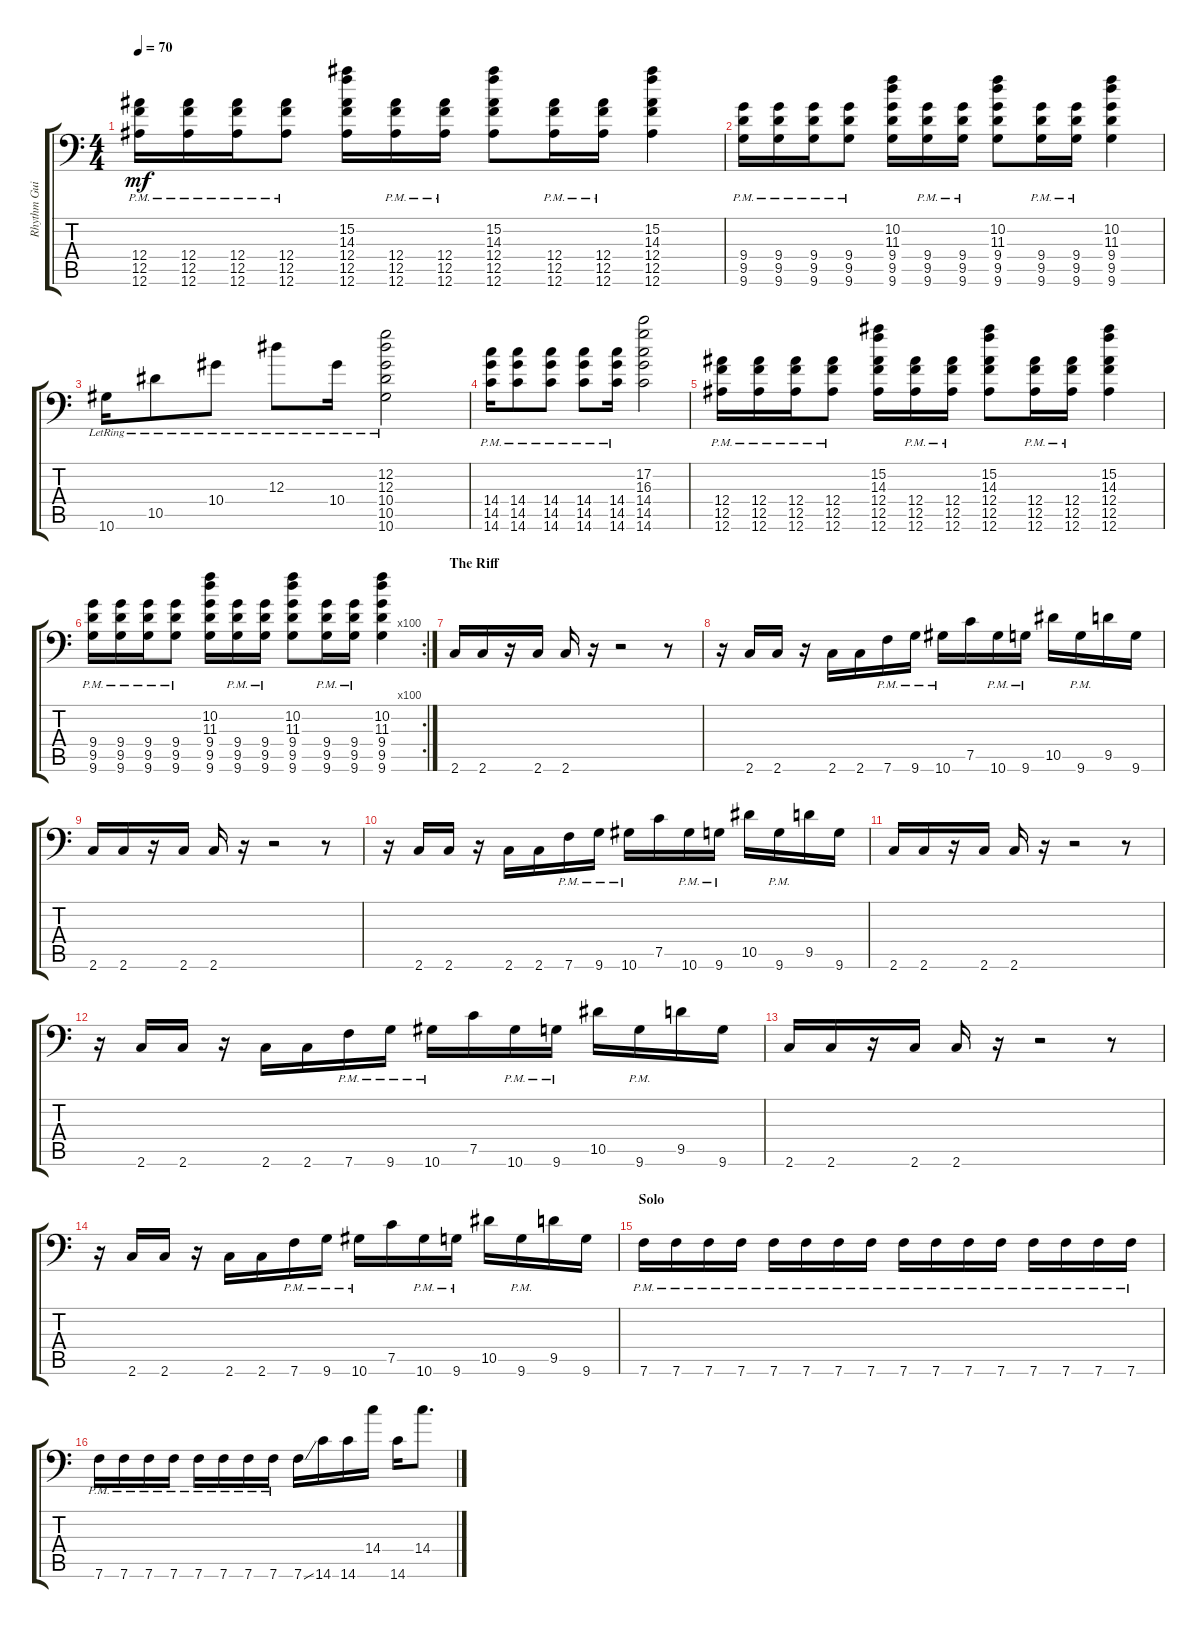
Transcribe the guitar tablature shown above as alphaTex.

\track ("Rhythm Guitar" "Rhythm Gui") {instrument overdrivenguitar}
\staff {score tabs}
\tuning (C4 G3 Eb3 Bb2 F2 Bb1) {hide}
\ts (4 4)
\tempo 70
\clef f4
\ks c
(12.4{pm} 12.5{pm} 12.6{pm}).16{dy mf} (12.4{pm} 12.5{pm} 12.6{pm}).16 (12.4{pm} 12.5{pm} 12.6{pm}).16 (12.4{pm} 12.5{pm} 12.6{pm}).8 (15.2 14.3 12.4 12.5 12.6).16 (12.4{pm} 12.5{pm} 12.6{pm}).16 (12.4{pm} 12.5{pm} 12.6{pm}).16 (15.2 14.3 12.4 12.5 12.6).8 (12.4{pm} 12.5{pm} 12.6{pm}).16 (12.4{pm} 12.5{pm} 12.6{pm}).16 (15.2 14.3 12.4 12.5 12.6).4 |
(9.4{pm} 9.5{pm} 9.6{pm}).16 (9.4{pm} 9.5{pm} 9.6{pm}).16 (9.4{pm} 9.5{pm} 9.6{pm}).16 (9.4{pm} 9.5{pm} 9.6{pm}).8 (10.2 11.3 9.4 9.5 9.6).16 (9.4{pm} 9.5{pm} 9.6{pm}).16 (9.4{pm} 9.5{pm} 9.6{pm}).16 (10.2 11.3 9.4 9.5 9.6).8 (9.4{pm} 9.5{pm} 9.6{pm}).16 (9.4{pm} 9.5{pm} 9.6{pm}).16 (10.2 11.3 9.4 9.5 9.6).4 |
10.6{lr}.16 10.5{lr}.8 10.4{lr}.8 12.3{lr}.8 10.4{lr}.16 (12.2{lr} 12.3{lr} 10.4{lr} 10.5{lr} 10.6{lr}).2 |
(14.4{pm} 14.5{pm} 14.6{pm}).16 (14.4{pm} 14.5{pm} 14.6{pm}).8 (14.4{pm} 14.5{pm} 14.6{pm}).8 (14.4{pm} 14.5{pm} 14.6{pm}).8 (14.4{pm} 14.5{pm} 14.6{pm}).16 (17.2 16.3 14.4 14.5 14.6).2 |
(12.4{pm} 12.5{pm} 12.6{pm}).16 (12.4{pm} 12.5{pm} 12.6{pm}).16 (12.4{pm} 12.5{pm} 12.6{pm}).16 (12.4{pm} 12.5{pm} 12.6{pm}).8 (15.2 14.3 12.4 12.5 12.6).16 (12.4{pm} 12.5{pm} 12.6{pm}).16 (12.4{pm} 12.5{pm} 12.6{pm}).16 (15.2 14.3 12.4 12.5 12.6).8 (12.4{pm} 12.5{pm} 12.6{pm}).16 (12.4{pm} 12.5{pm} 12.6{pm}).16 (15.2 14.3 12.4 12.5 12.6).4 |
\rc 100
(9.4{pm} 9.5{pm} 9.6{pm}).16 (9.4{pm} 9.5{pm} 9.6{pm}).16 (9.4{pm} 9.5{pm} 9.6{pm}).16 (9.4{pm} 9.5{pm} 9.6{pm}).8 (10.2 11.3 9.4 9.5 9.6).16 (9.4{pm} 9.5{pm} 9.6{pm}).16 (9.4{pm} 9.5{pm} 9.6{pm}).16 (10.2 11.3 9.4 9.5 9.6).8 (9.4{pm} 9.5{pm} 9.6{pm}).16 (9.4{pm} 9.5{pm} 9.6{pm}).16 (10.2 11.3 9.4 9.5 9.6).4 |
\section ("" "The Riff")
2.6.16 2.6.16 r.16 2.6.16 2.6.16 r.16 r.2 r.8 |
r.16 2.6.16 2.6.16 r.16 2.6.16 2.6.16 7.6{pm}.16 9.6{pm}.16 10.6{pm}.16 7.5.16 10.6{pm}.16 9.6{pm}.16 10.5.16 9.6{pm}.16 9.5.16 9.6.16 |
2.6.16 2.6.16 r.16 2.6.16 2.6.16 r.16 r.2 r.8 |
r.16 2.6.16 2.6.16 r.16 2.6.16 2.6.16 7.6{pm}.16 9.6{pm}.16 10.6{pm}.16 7.5.16 10.6{pm}.16 9.6{pm}.16 10.5.16 9.6{pm}.16 9.5.16 9.6.16 |
2.6.16 2.6.16 r.16 2.6.16 2.6.16 r.16 r.2 r.8 |
r.16 2.6.16 2.6.16 r.16 2.6.16 2.6.16 7.6{pm}.16 9.6{pm}.16 10.6{pm}.16 7.5.16 10.6{pm}.16 9.6{pm}.16 10.5.16 9.6{pm}.16 9.5.16 9.6.16 |
2.6.16 2.6.16 r.16 2.6.16 2.6.16 r.16 r.2 r.8 |
r.16 2.6.16 2.6.16 r.16 2.6.16 2.6.16 7.6{pm}.16 9.6{pm}.16 10.6{pm}.16 7.5.16 10.6{pm}.16 9.6{pm}.16 10.5.16 9.6{pm}.16 9.5.16 9.6.16 |
\section ("" "Solo")
7.6{pm}.16 7.6{pm}.16 7.6{pm}.16 7.6{pm}.16 7.6{pm}.16 7.6{pm}.16 7.6{pm}.16 7.6{pm}.16 7.6{pm}.16 7.6{pm}.16 7.6{pm}.16 7.6{pm}.16 7.6{pm}.16 7.6{pm}.16 7.6{pm}.16 7.6{pm}.16 |
7.6{pm}.16 7.6{pm}.16 7.6{pm}.16 7.6{pm}.16 7.6{pm}.16 7.6{pm}.16 7.6{pm}.16 7.6{pm}.16 7.6{ss}.16 14.6.16 14.6.16 14.4.16 14.6.16 14.4.8{d}
